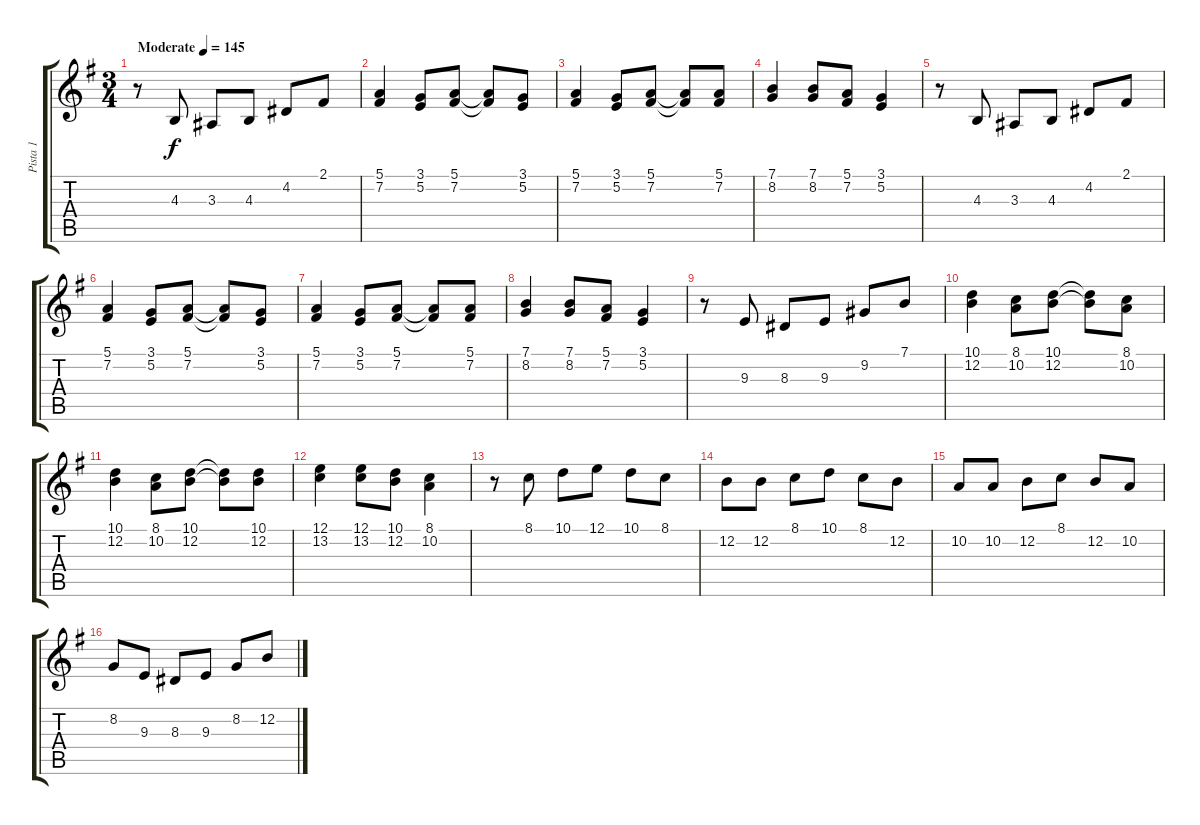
\track ("Pista 1" "Pista 1") {instrument accordion}
\staff {score tabs}
\tuning (E4 B3 G3 D3 A2 E2) {hide}
\ts (3 4)
\tempo (145 "Moderate")
\clef g2
\ks g
r.8{dy f instrument accordion} 4.3.8 3.3.8 4.3.8 4.2.8 2.1.8 |
(5.1 7.2).4 (3.1 5.2).8 (5.1 7.2).8 (5.1{t} 7.2{t}).8 (3.1 5.2).8 |
(5.1 7.2).4 (3.1 5.2).8 (5.1 7.2).8 (5.1{t} 7.2{t}).8 (5.1 7.2).8 |
(7.1 8.2).4 (7.1 8.2).8 (5.1 7.2).8 (3.1 5.2).4 |
r.8 4.3.8 3.3.8 4.3.8 4.2.8 2.1.8 |
(5.1 7.2).4 (3.1 5.2).8 (5.1 7.2).8 (5.1{t} 7.2{t}).8 (3.1 5.2).8 |
(5.1 7.2).4 (3.1 5.2).8 (5.1 7.2).8 (5.1{t} 7.2{t}).8 (5.1 7.2).8 |
(7.1 8.2).4 (7.1 8.2).8 (5.1 7.2).8 (3.1 5.2).4 |
r.8 9.3.8 8.3.8 9.3.8 9.2.8 7.1.8 |
(10.1 12.2).4 (8.1 10.2).8 (10.1 12.2).8 (10.1{t} 12.2{t}).8 (8.1 10.2).8 |
(10.1 12.2).4 (8.1 10.2).8 (10.1 12.2).8 (10.1{t} 12.2{t}).8 (10.1 12.2).8 |
(12.1 13.2).4 (12.1 13.2).8 (10.1 12.2).8 (8.1 10.2).4 |
r.8 8.1.8 10.1.8 12.1.8 10.1.8 8.1.8 |
12.2.8 12.2.8 8.1.8 10.1.8 8.1.8 12.2.8 |
10.2.8 10.2.8 12.2.8 8.1.8 12.2.8 10.2.8 |
8.2.8 9.3.8 8.3.8 9.3.8 8.2.8 12.2.8
